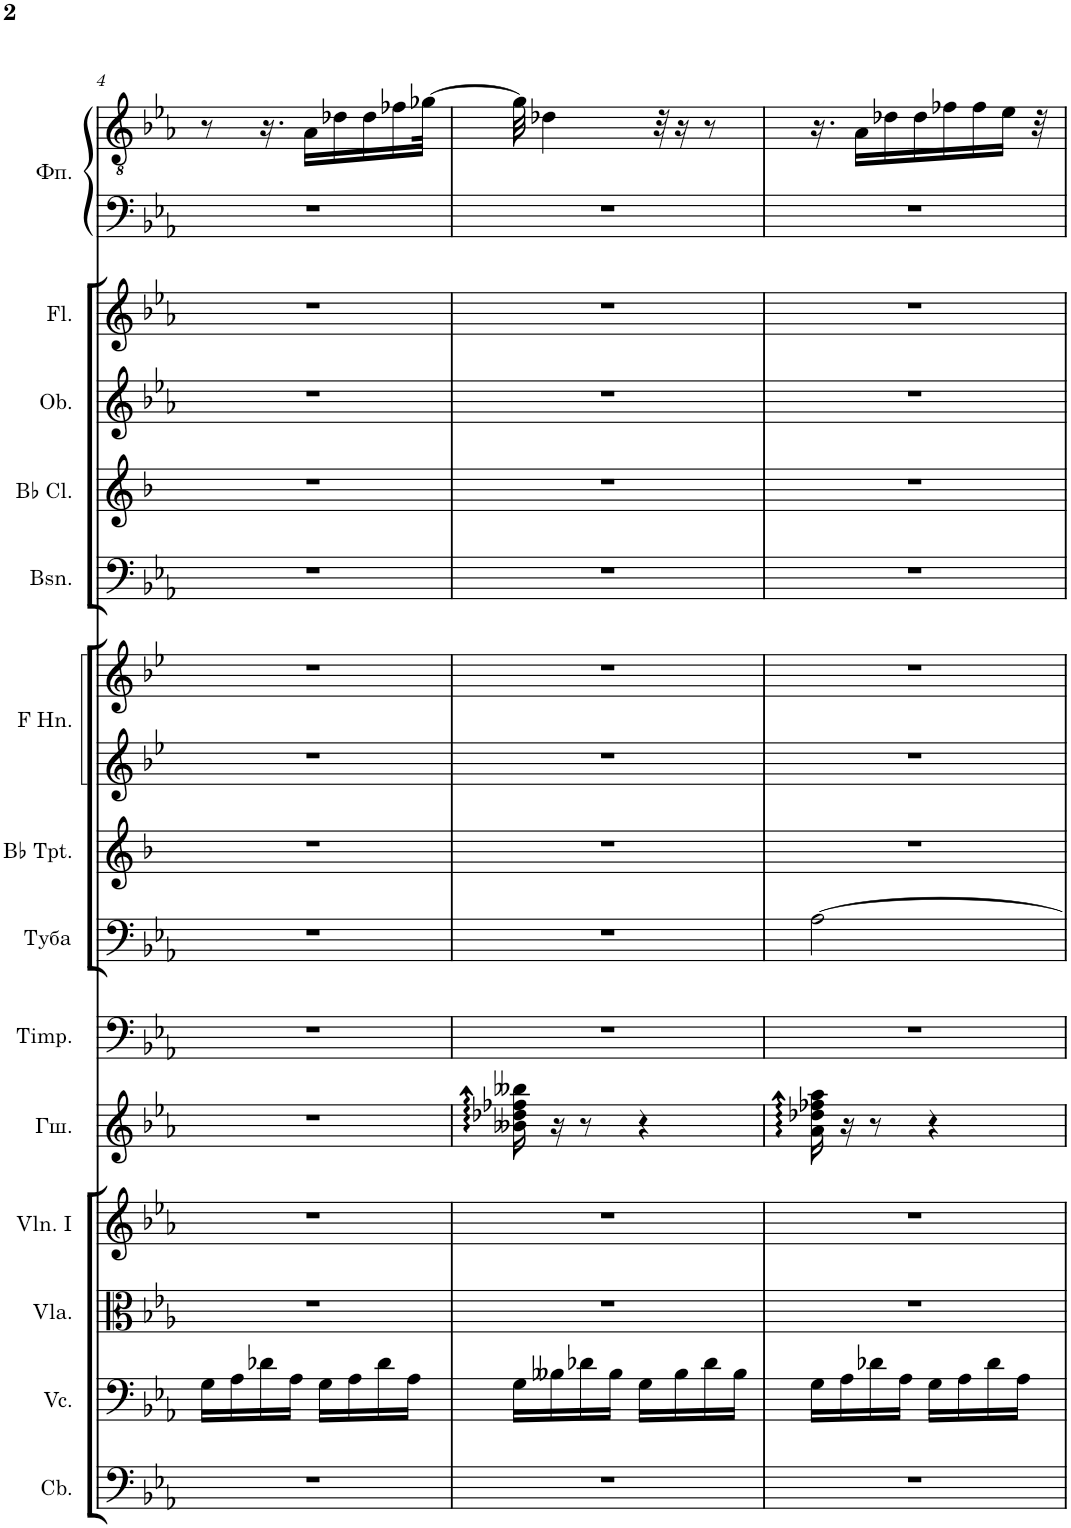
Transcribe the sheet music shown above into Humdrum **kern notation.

**kern	**kern	**kern	**kern	**kern	**kern	**kern	**kern	**kern	**kern	**kern	**kern	**kern	**kern	**kern	**kern
*part14	*part13	*part12	*part11	*part10	*part9	*part8	*part7	*part6	*part6	*part5	*part4	*part3	*part2	*part1	*part1
*staff16	*staff15	*staff14	*staff13	*staff12	*staff11	*staff10	*staff9	*staff8	*staff7	*staff6	*staff5	*staff4	*staff3	*staff2	*staff1
*I"Contrabasses	*I"Violoncellos	*I"Violas	*I"Violins I	*I"Глокеншпиль	*I"Timpani	*I"Туба	*I"Trumpets in Bb	*I"Horns in F	*	*I"Bassoons	*I"Clarinets in Bb	*I"Oboes	*I"Flutes	*I"Фортепиано	*
*I'Cb.	*I'Vc.	*I'Vla.	*I'Vln. I	*	*I'Timp.	*	*	*	*	*I'Bsn.	*	*I'Ob.	*I'Fl.	*	*
!!LO:PB:g=z
*clefF4	*clefF4	*clefC3	*clefG2	*clefG2	*clefF4	*clefF4	*clefG2	*clefG2	*clefG2	*clefF4	*clefG2	*clefG2	*clefG2	*clefF4	*clefGv2
*Trd7c12	*	*	*	*Trd-14c-24	*	*	*Trd1c2	*Trd4c7	*Trd4c7	*	*Trd1c2	*	*	*	*
*k[b-e-a-]	*k[b-e-a-]	*k[b-e-a-]	*k[b-e-a-]	*k[b-e-a-]	*k[b-e-a-]	*k[b-e-a-]	*k[b-]	*k[b-e-]	*k[b-e-]	*k[b-e-a-]	*k[b-]	*k[b-e-a-]	*k[b-e-a-]	*k[b-e-a-]	*k[b-e-a-]
*M2/4	*M2/4	*M2/4	*M2/4	*M2/4	*M2/4	*M2/4	*M2/4	*M2/4	*M2/4	*M2/4	*M2/4	*M2/4	*M2/4	*M2/4	*M2/4
=4	=4	=4	=4	=4	=4	=4	=4	=4	=4	=4	=4	=4	=4	=4	=4
2r	16G\LL	2r	2r	2r	2r	2r	2r	2r	2r	2r	2r	2r	2r	2r	8r
.	16A-\	.	.	.	.	.	.	.	.	.	.	.	.	.	.
.	16d-X\	.	.	.	.	.	.	.	.	.	.	.	.	.	16.r
.	16A-\JJ	.	.	.	.	.	.	.	.	.	.	.	.	.	.
.	.	.	.	.	.	.	.	.	.	.	.	.	.	.	16A-\LL
.	16G\LL	.	.	.	.	.	.	.	.	.	.	.	.	.	.
.	.	.	.	.	.	.	.	.	.	.	.	.	.	.	16d-X\
.	16A-\	.	.	.	.	.	.	.	.	.	.	.	.	.	.
.	.	.	.	.	.	.	.	.	.	.	.	.	.	.	16d-\
.	16d-\	.	.	.	.	.	.	.	.	.	.	.	.	.	.
.	.	.	.	.	.	.	.	.	.	.	.	.	.	.	16f-X\
.	16A-\JJ	.	.	.	.	.	.	.	.	.	.	.	.	.	.
.	.	.	.	.	.	.	.	.	.	.	.	.	.	.	[32g-X\JJk
=5	=5	=5	=5	=5	=5	=5	=5	=5	=5	=5	=5	=5	=5	=5	=5
2r	16G\LL	2r	2r	16b--X\ 16dd-X\ 16ff-X\ 16bb--X\	2r	2r	2r	2r	2r	2r	2r	2r	2r	2r	32g-\]
.	.	.	.	.	.	.	.	.	.	.	.	.	.	.	4d-X\
.	16B--X\	.	.	16r	.	.	.	.	.	.	.	.	.	.	.
.	16d-X\	.	.	8r	.	.	.	.	.	.	.	.	.	.	.
.	16B--\JJ	.	.	.	.	.	.	.	.	.	.	.	.	.	.
.	16G\LL	.	.	4r	.	.	.	.	.	.	.	.	.	.	.
.	.	.	.	.	.	.	.	.	.	.	.	.	.	.	32r
.	16B--\	.	.	.	.	.	.	.	.	.	.	.	.	.	16r
.	16d-\	.	.	.	.	.	.	.	.	.	.	.	.	.	8r
.	16B--\JJ	.	.	.	.	.	.	.	.	.	.	.	.	.	.
=6	=6	=6	=6	=6	=6	=6	=6	=6	=6	=6	=6	=6	=6	=6	=6
2r	16G\LL	2r	2r	16a-\ 16dd-X\ 16ff-X\ 16aa-\	2r	[2A-\	2r	2r	2r	2r	2r	2r	2r	2r	16.r
.	16A-\	.	.	16r	.	.	.	.	.	.	.	.	.	.	.
.	.	.	.	.	.	.	.	.	.	.	.	.	.	.	16A-\LL
.	16d-X\	.	.	8r	.	.	.	.	.	.	.	.	.	.	.
.	.	.	.	.	.	.	.	.	.	.	.	.	.	.	16d-X\
.	16A-\JJ	.	.	.	.	.	.	.	.	.	.	.	.	.	.
.	.	.	.	.	.	.	.	.	.	.	.	.	.	.	16d-\
.	16G\LL	.	.	4r	.	.	.	.	.	.	.	.	.	.	.
.	.	.	.	.	.	.	.	.	.	.	.	.	.	.	16f-X\
.	16A-\	.	.	.	.	.	.	.	.	.	.	.	.	.	.
.	.	.	.	.	.	.	.	.	.	.	.	.	.	.	16f-\
.	16d-\	.	.	.	.	.	.	.	.	.	.	.	.	.	.
.	.	.	.	.	.	.	.	.	.	.	.	.	.	.	16e-\JJ
.	16A-\JJ	.	.	.	.	.	.	.	.	.	.	.	.	.	.
.	.	.	.	.	.	.	.	.	.	.	.	.	.	.	32r
=	=	=	=	=	=	=	=	=	=	=	=	=	=	=	=
*-	*-	*-	*-	*-	*-	*-	*-	*-	*-	*-	*-	*-	*-	*-	*-
